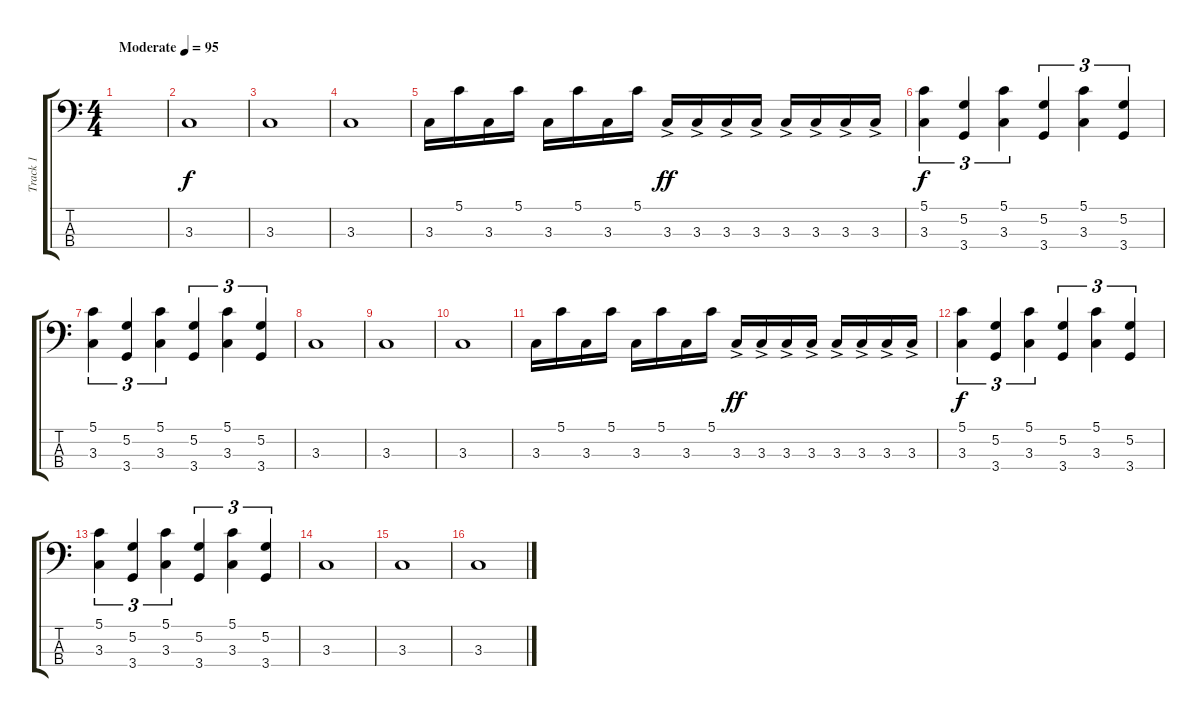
\track ("Track 1" "Track 1") {instrument acousticbass}
\staff {score tabs}
\tuning (G2 D2 A1 E1) {hide}
\ts (4 4)
\tempo (95 "Moderate")
\clef f4
\ks c
|
3.3.1 |
3.3.1 |
3.3.1 |
3.3.16 5.1.16 3.3.16 5.1.16 3.3.16 5.1.16 3.3.16 5.1.16 3.3{ac}.16{dy ff} 3.3{ac}.16 3.3{ac}.16 3.3{ac}.16 3.3{ac}.16 3.3{ac}.16 3.3{ac}.16 3.3{ac}.16 |
(5.1 3.3).4{tu (3 2) dy f} (5.2 3.4).4{tu (3 2)} (5.1 3.3).4{tu (3 2)} (5.2 3.4).4{tu (3 2)} (5.1 3.3).4{tu (3 2)} (5.2 3.4).4{tu (3 2)} |
(5.1 3.3).4{tu (3 2)} (5.2 3.4).4{tu (3 2)} (5.1 3.3).4{tu (3 2)} (5.2 3.4).4{tu (3 2)} (5.1 3.3).4{tu (3 2)} (5.2 3.4).4{tu (3 2)} |
3.3.1 |
3.3.1 |
3.3.1 |
3.3.16 5.1.16 3.3.16 5.1.16 3.3.16 5.1.16 3.3.16 5.1.16 3.3{ac}.16{dy ff} 3.3{ac}.16 3.3{ac}.16 3.3{ac}.16 3.3{ac}.16 3.3{ac}.16 3.3{ac}.16 3.3{ac}.16 |
(5.1 3.3).4{tu (3 2) dy f} (5.2 3.4).4{tu (3 2)} (5.1 3.3).4{tu (3 2)} (5.2 3.4).4{tu (3 2)} (5.1 3.3).4{tu (3 2)} (5.2 3.4).4{tu (3 2)} |
(5.1 3.3).4{tu (3 2)} (5.2 3.4).4{tu (3 2)} (5.1 3.3).4{tu (3 2)} (5.2 3.4).4{tu (3 2)} (5.1 3.3).4{tu (3 2)} (5.2 3.4).4{tu (3 2)} |
3.3.1 |
3.3.1 |
3.3.1
